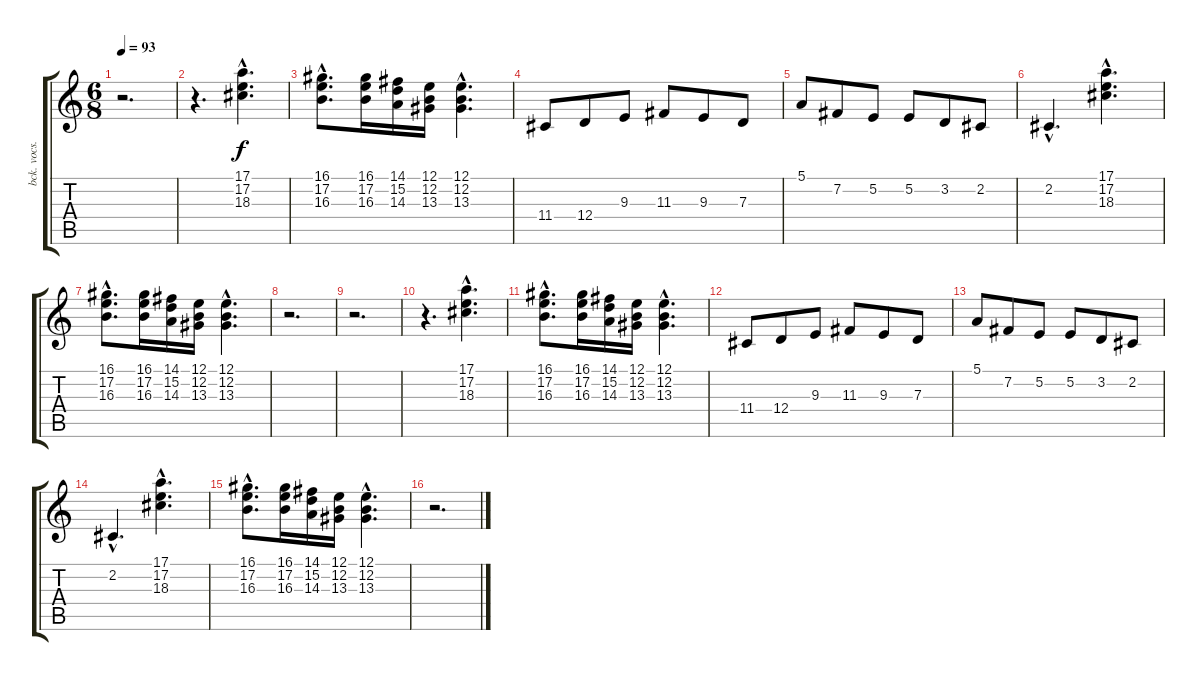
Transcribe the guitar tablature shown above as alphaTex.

\track ("bck. vocs." "bck. vocs.") {instrument flute}
\staff {score tabs}
\tuning (E4 B3 G3 D3 A2 E2) {hide}
\ts (6 8)
\tempo 93
\clef g2
\ks c
r.2{d dy f} |
r.4{d} (17.1{hac} 17.2{hac} 18.3{hac}).4{d} |
(16.1{hac} 17.2{hac} 16.3{hac}).8{d} (16.1 17.2 16.3).16 (14.1 15.2 14.3).16 (12.1 12.2 13.3).16 (12.1{hac} 12.2{hac} 13.3{hac}).4{d} |
11.4.8 12.4.8 9.3.8 11.3.8 9.3.8 7.3.8 |
5.1.8 7.2.8 5.2.8 5.2.8 3.2.8 2.2.8 |
2.2{hac}.4{d} (17.1{hac} 17.2{hac} 18.3{hac}).4{d} |
(16.1{hac} 17.2{hac} 16.3{hac}).8{d} (16.1 17.2 16.3).16 (14.1 15.2 14.3).16 (12.1 12.2 13.3).16 (12.1{hac} 12.2{hac} 13.3{hac}).4{d} |
r.2{d} |
r.2{d} |
r.4{d} (17.1{hac} 17.2{hac} 18.3{hac}).4{d} |
(16.1{hac} 17.2{hac} 16.3{hac}).8{d} (16.1 17.2 16.3).16 (14.1 15.2 14.3).16 (12.1 12.2 13.3).16 (12.1{hac} 12.2{hac} 13.3{hac}).4{d} |
11.4.8 12.4.8 9.3.8 11.3.8 9.3.8 7.3.8 |
5.1.8 7.2.8 5.2.8 5.2.8 3.2.8 2.2.8 |
2.2{hac}.4{d} (17.1{hac} 17.2{hac} 18.3{hac}).4{d} |
(16.1{hac} 17.2{hac} 16.3{hac}).8{d} (16.1 17.2 16.3).16 (14.1 15.2 14.3).16 (12.1 12.2 13.3).16 (12.1{hac} 12.2{hac} 13.3{hac}).4{d} |
r.2{d}
